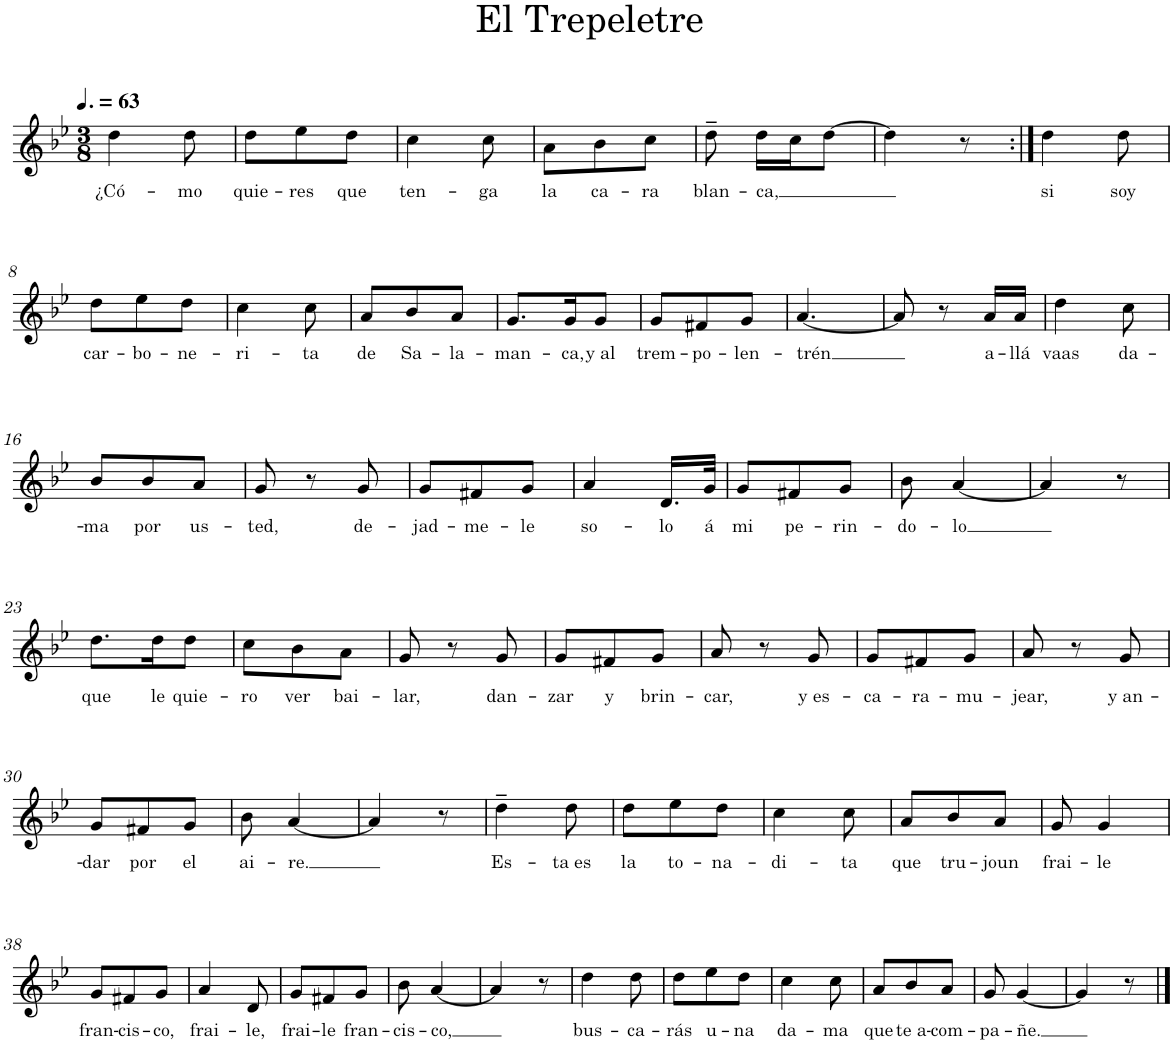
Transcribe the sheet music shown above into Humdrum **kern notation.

**kern	**text
*part1	*part1
*staff1	*staff1
*I"Nylon Guitar	*
*clefG2	*
*Trd7c12	*
*k[b-e-]	*
*M3/8	*
*MM95	*
=1	=1
!	!LO:LY:b
4dd\	¿Có-
!	!LO:LY:b
8dd\	-mo
=2	=2
!	!LO:LY:b
8dd\L	quie-
!	!LO:LY:b
8ee-\	-res
!	!LO:LY:b
8dd\J	que
=3	=3
!	!LO:LY:b
4cc\	ten-
!	!LO:LY:b
8cc\	-ga
=4	=4
!	!LO:LY:b
8a\L	la
!	!LO:LY:b
8b-\	ca-
!	!LO:LY:b
8cc\J	-ra
=5	=5
!	!LO:LY:b
8dd~\	blan-
!	!LO:LY:b
16dd\LL	-ca,
16cc\J	.
[8dd\J	.
=6	=6
4dd\]	.
8r	.
=7:|!	=7:|!
!	!LO:LY:b
4dd\	si
!	!LO:LY:b
8dd\	soy
!!LO:LB:g=z
=8	=8
!	!LO:LY:b
8dd\L	car-
!	!LO:LY:b
8ee-\	-bo-
!	!LO:LY:b
8dd\J	-ne-
=9	=9
!	!LO:LY:b
4cc\	-ri-
!	!LO:LY:b
8cc\	-ta
=10	=10
!	!LO:LY:b
8a/L	de
!	!LO:LY:b
8b-/	Sa-
!	!LO:LY:b
8a/J	-la-
=11	=11
!	!LO:LY:b
8.g/L	-man-
!	!LO:LY:b
16g/K	-ca,
!	!LO:LY:b
8g/J	y al
=12	=12
!	!LO:LY:b
8g/L	trem-
!	!LO:LY:b
8f#X/	-po-
!	!LO:LY:b
8g/J	-len-
=13	=13
!	!LO:LY:b
[4.a/	-trén
=14	=14
8a/]	.
8r	.
!	!LO:LY:b
16a/LL	a-
!	!LO:LY:b
16a/JJ	-llá
=15	=15
!	!LO:LY:b
4dd\	vaas
!	!LO:LY:b
8cc\	da-
!!LO:LB:g=z
=16	=16
!	!LO:LY:b
8b-/L	-ma
!	!LO:LY:b
8b-/	por
!	!LO:LY:b
8a/J	us-
=17	=17
!	!LO:LY:b
8g/	-ted,
8r	.
!	!LO:LY:b
8g/	de-
=18	=18
!	!LO:LY:b
8g/L	-jad-
!	!LO:LY:b
8f#X/	-me-
!	!LO:LY:b
8g/J	-le
=19	=19
!	!LO:LY:b
4a/	so-
!	!LO:LY:b
16.d/LL	-lo
!	!LO:LY:b
32g/JJk	á
=20	=20
!	!LO:LY:b
8g/L	mi
!	!LO:LY:b
8f#X/	pe-
!	!LO:LY:b
8g/J	-rin-
=21	=21
!	!LO:LY:b
8b-\	-do-
!	!LO:LY:b
[4a/	-lo
=22	=22
4a/]	.
8r	.
!!LO:LB:g=z
=23	=23
!	!LO:LY:b
8.dd\L	que
!	!LO:LY:b
16dd\K	le
!	!LO:LY:b
8dd\J	quie-
=24	=24
!	!LO:LY:b
8cc\L	-ro
!	!LO:LY:b
8b-\	ver
!	!LO:LY:b
8a\J	bai-
=25	=25
!	!LO:LY:b
8g/	-lar,
8r	.
!	!LO:LY:b
8g/	dan-
=26	=26
!	!LO:LY:b
8g/L	-zar
!	!LO:LY:b
8f#X/	y
!	!LO:LY:b
8g/J	brin-
=27	=27
!	!LO:LY:b
8a/	-car,
8r	.
!	!LO:LY:b
8g/	y es-
=28	=28
!	!LO:LY:b
8g/L	-ca-
!	!LO:LY:b
8f#X/	-ra-
!	!LO:LY:b
8g/J	-mu-
=29	=29
!	!LO:LY:b
8a/	-jear,
8r	.
!	!LO:LY:b
8g/	y an-
!!LO:LB:g=z
=30	=30
!	!LO:LY:b
8g/L	-dar
!	!LO:LY:b
8f#X/	por
!	!LO:LY:b
8g/J	el
=31	=31
!	!LO:LY:b
8b-\	ai-
!	!LO:LY:b
[4a/	-re.
=32	=32
4a/]	.
8r	.
=33	=33
!	!LO:LY:b
4dd~\	Es-
!	!LO:LY:b
8dd\	-ta es
=34	=34
!	!LO:LY:b
8dd\L	la
!	!LO:LY:b
8ee-\	to-
!	!LO:LY:b
8dd\J	-na-
=35	=35
!	!LO:LY:b
4cc\	-di-
!	!LO:LY:b
8cc\	-ta
=36	=36
!	!LO:LY:b
8a/L	que
!	!LO:LY:b
8b-/	tru-
!	!LO:LY:b
8a/J	-joun
=37	=37
!	!LO:LY:b
8g/	frai-
!	!LO:LY:b
4g/	-le
!!LO:LB:g=z
=38	=38
!	!LO:LY:b
8g/L	fran-
!	!LO:LY:b
8f#X/	-cis-
!	!LO:LY:b
8g/J	-co,
=39	=39
!	!LO:LY:b
4a/	frai-
!	!LO:LY:b
8d/	-le,
=40	=40
!	!LO:LY:b
8g/L	frai-
!	!LO:LY:b
8f#X/	-le
!	!LO:LY:b
8g/J	fran-
=41	=41
!	!LO:LY:b
8b-\	-cis-
!	!LO:LY:b
[4a/	-co,
=42	=42
4a/]	.
8r	.
=43	=43
!	!LO:LY:b
4dd\	bus-
!	!LO:LY:b
8dd\	-ca-
=44	=44
!	!LO:LY:b
8dd\L	-rás
!	!LO:LY:b
8ee-\	u-
!	!LO:LY:b
8dd\J	-na
=45	=45
!	!LO:LY:b
4cc\	da-
!	!LO:LY:b
8cc\	-ma
=46	=46
!	!LO:LY:b
8a/L	que
!	!LO:LY:b
8b-/	te a-
!	!LO:LY:b
8a/J	-com-
=47	=47
!	!LO:LY:b
8g/	-pa-
!	!LO:LY:b
[4g/	-ñe.
=48	=48
4g/]	.
8r	.
==	==
*-	*-
